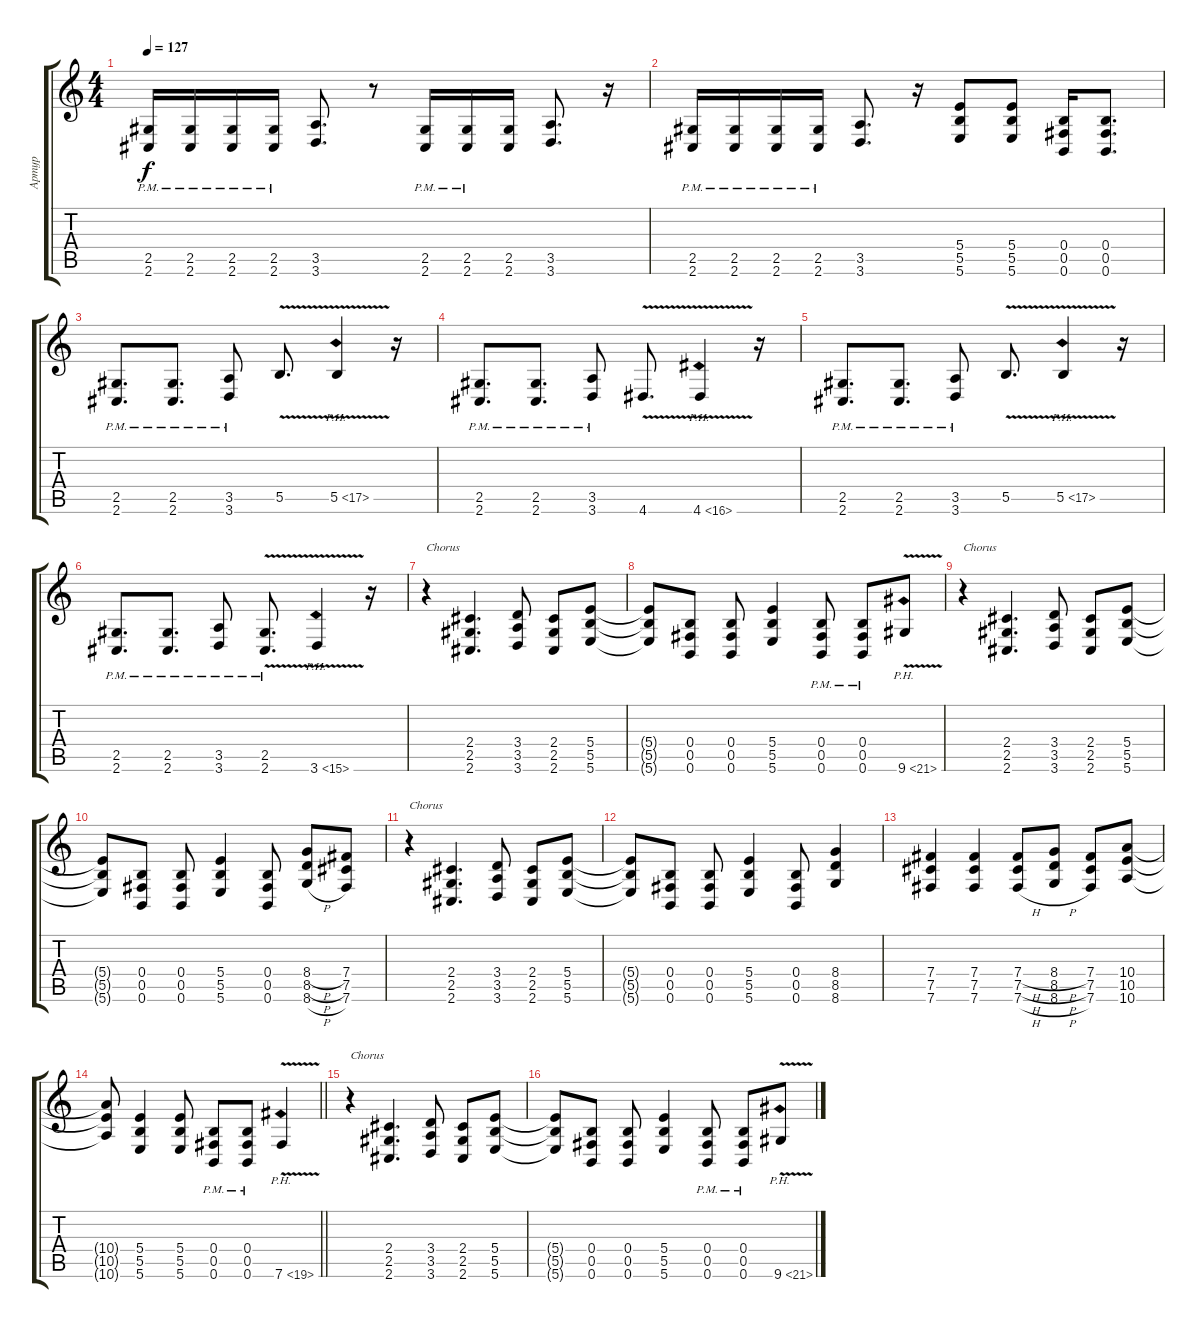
\track ("Артур" "Артур") {instrument distortionguitar}
\staff {score tabs}
\tuning (Db4 Ab3 E3 B2 Gb2 B1) {hide}
\ts (4 4)
\tempo 127
\clef g2
\ks c
(2.5{pm} 2.6{pm}).16{dy f} (2.5{pm} 2.6{pm}).16 (2.5{pm} 2.6{pm}).16 (2.5{pm} 2.6{pm}).16 (3.5 3.6).8{d} r.8 (2.5{pm} 2.6{pm}).16 (2.5{pm} 2.6{pm}).16 (2.5 2.6).16 (3.5 3.6).8{d} r.16 |
(2.5{pm} 2.6{pm}).16 (2.5{pm} 2.6{pm}).16 (2.5{pm} 2.6{pm}).16 (2.5{pm} 2.6{pm}).16 (3.5 3.6).8{d} r.16 (5.4 5.5 5.6).8 (5.4 5.5 5.6).8 (0.4 0.5 0.6).16 (0.4 0.5 0.6).8{d} |
(2.5{pm} 2.6{pm}).8{d} (2.5{pm} 2.6{pm}).8{d} (3.5{pm} 3.6{pm}).8 5.5{v}.8{d} 5.5{ph 12 v}.4 r.16 |
(2.5{pm} 2.6{pm}).8{d} (2.5{pm} 2.6{pm}).8{d} (3.5{pm} 3.6{pm}).8 4.6{v}.8{d} 4.6{ph 12 v}.4 r.16 |
(2.5{pm} 2.6{pm}).8{d} (2.5{pm} 2.6{pm}).8{d} (3.5{pm} 3.6{pm}).8 5.5{v}.8{d} 5.5{ph 12 v}.4 r.16 |
(2.5{pm} 2.6{pm}).8{d} (2.5{pm} 2.6{pm}).8{d} (3.5{pm} 3.6{pm}).8 (2.5{pm} 2.6{v}).8{d} 3.6{ph 12 v}.4 r.16 |
r.4{txt "Chorus"} (2.4 2.5 2.6).4{d} (3.4 3.5 3.6).8 (2.4 2.5 2.6).8 (5.4 5.5 5.6).8 |
(5.4{t} 5.5{t} 5.6{t}).8 (0.4 0.5 0.6).8 (0.4 0.5 0.6).8 (5.4 5.5 5.6).4 (0.4 0.5 0.6{pm}).8 (0.4 0.5 0.6{pm}).8 9.6{ph 12 v}.8 |
r.4{txt "Chorus"} (2.4 2.5 2.6).4{d} (3.4 3.5 3.6).8 (2.4 2.5 2.6).8 (5.4 5.5 5.6).8 |
(5.4{t} 5.5{t} 5.6{t}).8 (0.4 0.5 0.6).8 (0.4 0.5 0.6).8 (5.4 5.5 5.6).4 (0.4 0.5 0.6).8 (8.4{h} 8.5{h} 8.6{h}).8 (7.4 7.5 7.6).8 |
r.4{txt "Chorus"} (2.4 2.5 2.6).4{d} (3.4 3.5 3.6).8 (2.4 2.5 2.6).8 (5.4 5.5 5.6).8 |
(5.4{t} 5.5{t} 5.6{t}).8 (0.4 0.5 0.6).8 (0.4 0.5 0.6).8 (5.4 5.5 5.6).4 (0.4 0.5 0.6).8 (8.4 8.5 8.6).4 |
(7.4 7.5 7.6).4 (7.4 7.5 7.6).4 (7.4{h} 7.5{h} 7.6{h}).8 (8.4{h} 8.5{h} 8.6{h}).8 (7.4 7.5 7.6).8 (10.4 10.5 10.6).8 |
\barLineRight lightlight
(10.4{t} 10.5{t} 10.6{t}).8 (5.4 5.5 5.6).4 (5.4 5.5 5.6).8 (0.4{pm} 0.5 0.6).8 (0.4{pm} 0.5 0.6).8 7.6{ph 12 v}.4 |
r.4{txt "Chorus"} (2.4 2.5 2.6).4{d} (3.4 3.5 3.6).8 (2.4 2.5 2.6).8 (5.4 5.5 5.6).8 |
(5.4{t} 5.5{t} 5.6{t}).8 (0.4 0.5 0.6).8 (0.4 0.5 0.6).8 (5.4 5.5 5.6).4 (0.4{pm} 0.5 0.6).8 (0.4{pm} 0.5 0.6).8 9.6{ph 12 v}.8
